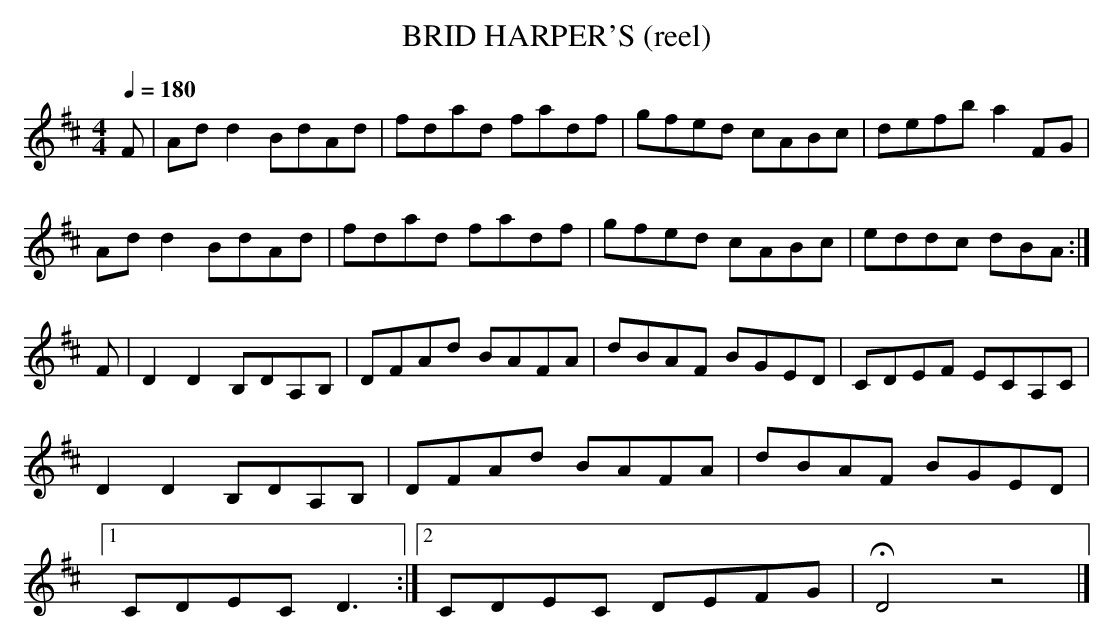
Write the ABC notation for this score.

X:1
T:BRID HARPER'S (reel)
Q:1/4=180
L:1/8
M:4/4
K:D
F|Ad d2 BdAd|fdad fadf|gfed cABc|defb a2 FG|
Ad d2 BdAd|fdad fadf|gfed cABc|eddc dBA:|
F|D2 D2 B,DA,B,|DFAd BAFA|dBAF BGED| CDEF ECA,C|
D2 D2 B,DA,B,|DFAd BAFA|dBAF BGED|
[1 CDEC D3 :|2 CDEC DEFG|HD4z4|]
